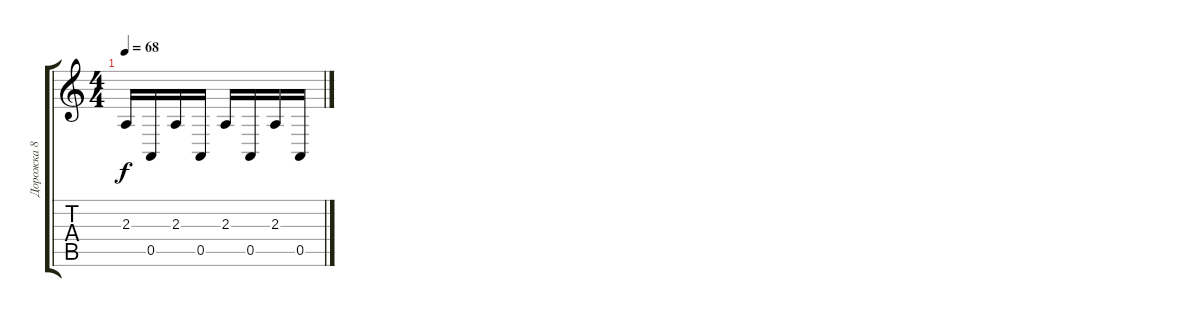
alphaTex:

\track ("Дорожка 8" "Дорожка 8") {instrument fx7echoes}
\staff {score tabs}
\tuning (E4 B3 G3 D3 A2 E2) {hide}
\ts (4 4)
\tempo 68
\clef g2
\ks c
2.3.16{dy f} 0.5.16 2.3.16 0.5.16 2.3.16 0.5.16 2.3.16 0.5.16
